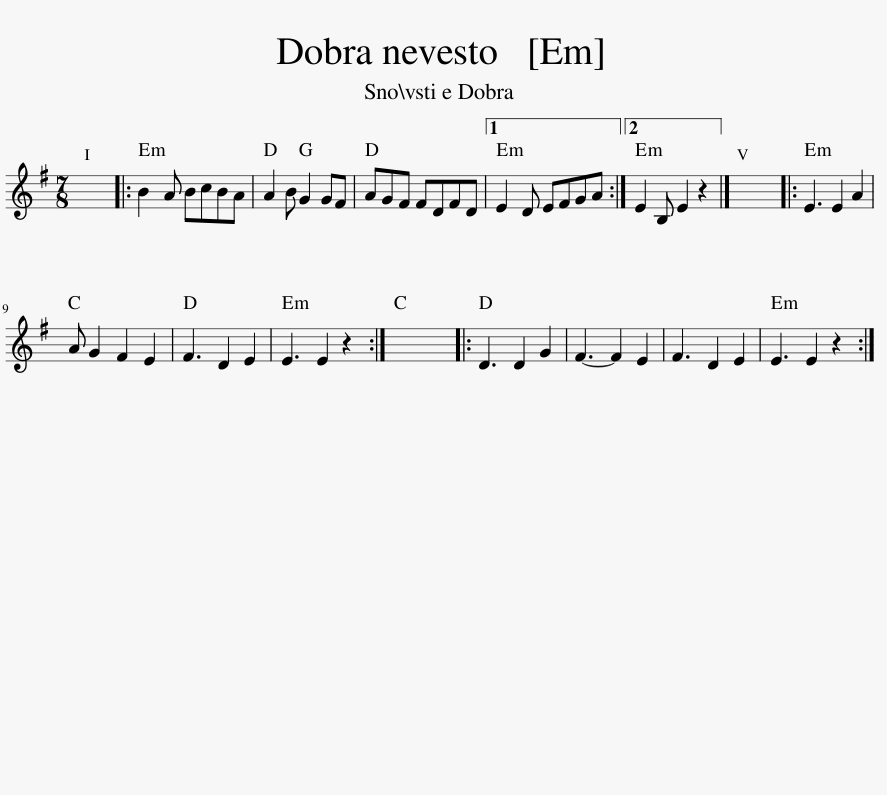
X:1
L:1/8
M:7/8
I:linebreak $
K:Emin
V:1 treble
V:1
 x7 |: B2 A BcBA | A2 B G2 GF | AGF FDFD |1 E2 D EFGA :|2 %5
 E2 B, E2 z2 |] x7 |: E3 E2 A2 |$ A G2 F2 E2 | F3 D2 E2 | %10
 E3 E2 z2 :| x7 |: D3 D2 G2 | F3- F2 E2 | F3 D2 E2 | %15
 E3 E2 z2 :| %16
